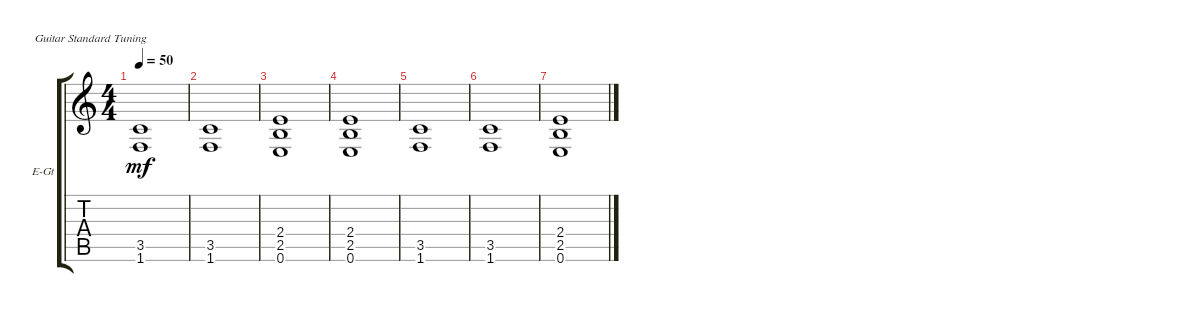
\defaultSystemsLayout 4
\bracketExtendMode groupsimilarinstruments
\firstSystemTrackNameOrientation horizontal
\otherSystemsTrackNameOrientation horizontal
\track ("Влад" "E-Gt") {instrument distortionguitar}
\staff {score tabs}
\tuning (E4 B3 G3 D3 A2 E2)
\ts (4 4)
\tempo 50
\clef g2
\scale
0.333333
\ks c
(1.6 3.5).1{dy mf} |
\scale
0.333333 (1.6 3.5).1 |
\scale
0.333333 (0.6 2.5 2.4).1 |
\scale
0.333333 (0.6 2.5 2.4).1 |
\scale
0.333333 (1.6 3.5).1 |
\scale
0.333333 (1.6 3.5).1 |
\scale
0.333333 (0.6 2.5 2.4).1 |
\scale
0.333333 |
\scale
0.333333 |
\scale
0.333333 |
\scale
0.333333 |
\scale
0.333333 |
\scale
0.333333 |
\scale
0.333333 |
\scale
0.333333 |
\scale
0.333333
